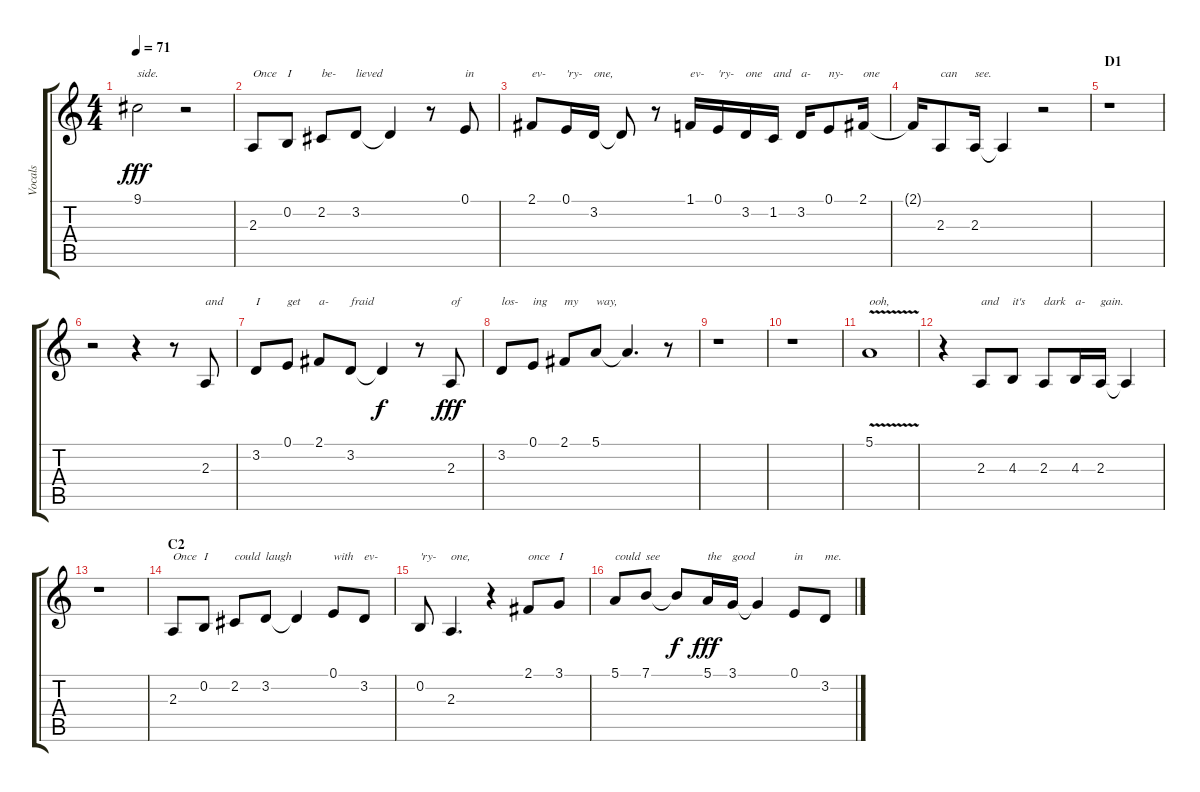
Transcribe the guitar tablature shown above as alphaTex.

\track ("Vocals" "Vocals") {instrument lead6voice}
\staff {score tabs}
\tuning (E4 B3 G3 D3 A2 E2) {hide}
\ts (4 4)
\tempo 71
\clef g2
\ks c
9.1.2{txt "side." dy fff} r.2 |
2.3.8{txt "Once"} 0.2.8{txt "I"} 2.2.8{txt "be-"} 3.2.8{txt "lieved"} 3.2{t}.4 r.8 0.1.8{txt "in"} |
2.1.8{txt "ev-"} 0.1.16{txt "'ry-"} 3.2.16{txt "one,"} 3.2{t}.8 r.8 1.1.16{txt "ev-"} 0.1.16{txt "'ry-"} 3.2.16{txt "one"} 1.2.16{txt "and"} 3.2.16{txt "a-"} 0.1.8{txt "ny-"} 2.1.16{txt "one"} |
2.1{t}.16 2.3.8{txt "can"} 2.3.16{txt "see."} 2.3{t}.4 r.2 |
\section ("" "D1")
r.1 |
r.2 r.4 r.8 2.3.8{txt "and"} |
3.2.8{txt "I"} 0.1.8{txt "get"} 2.1.8{txt "a-"} 3.2.8{txt "fraid"} 3.2{t}.4{dy f} r.8 2.3.8{txt "of" dy fff} |
3.2.8{txt "los-"} 0.1.8{txt "ing"} 2.1.8{txt "my"} 5.1.8{txt "way,"} 5.1{t}.4{d} r.8 |
r.1 |
r.1 |
5.1{v}.1{txt "ooh,"} |
r.4 2.3.8{txt "and"} 4.3.8{txt "it's"} 2.3.8{txt "dark"} 4.3.16{txt "a-"} 2.3.16{txt "gain."} 2.3{t}.4 |
r.1 |
\section ("" "C2")
2.3.8{txt "Once"} 0.2.8{txt "I"} 2.2.8{txt "could"} 3.2.8{txt "laugh"} 3.2{t}.4 0.1.8{txt "with"} 3.2.8{txt "ev-"} |
0.2.8{txt "'ry-"} 2.3.4{d txt "one,"} r.4 2.1.8{txt "once"} 3.1.8{txt "I"} |
5.1.8{txt "could"} 7.1.8{txt "see"} 7.1{t}.8{dy f} 5.1.16{txt "the" dy fff} 3.1.16{txt "good"} 3.1{t}.4 0.1.8{txt "in"} 3.2.8{txt "me."}
